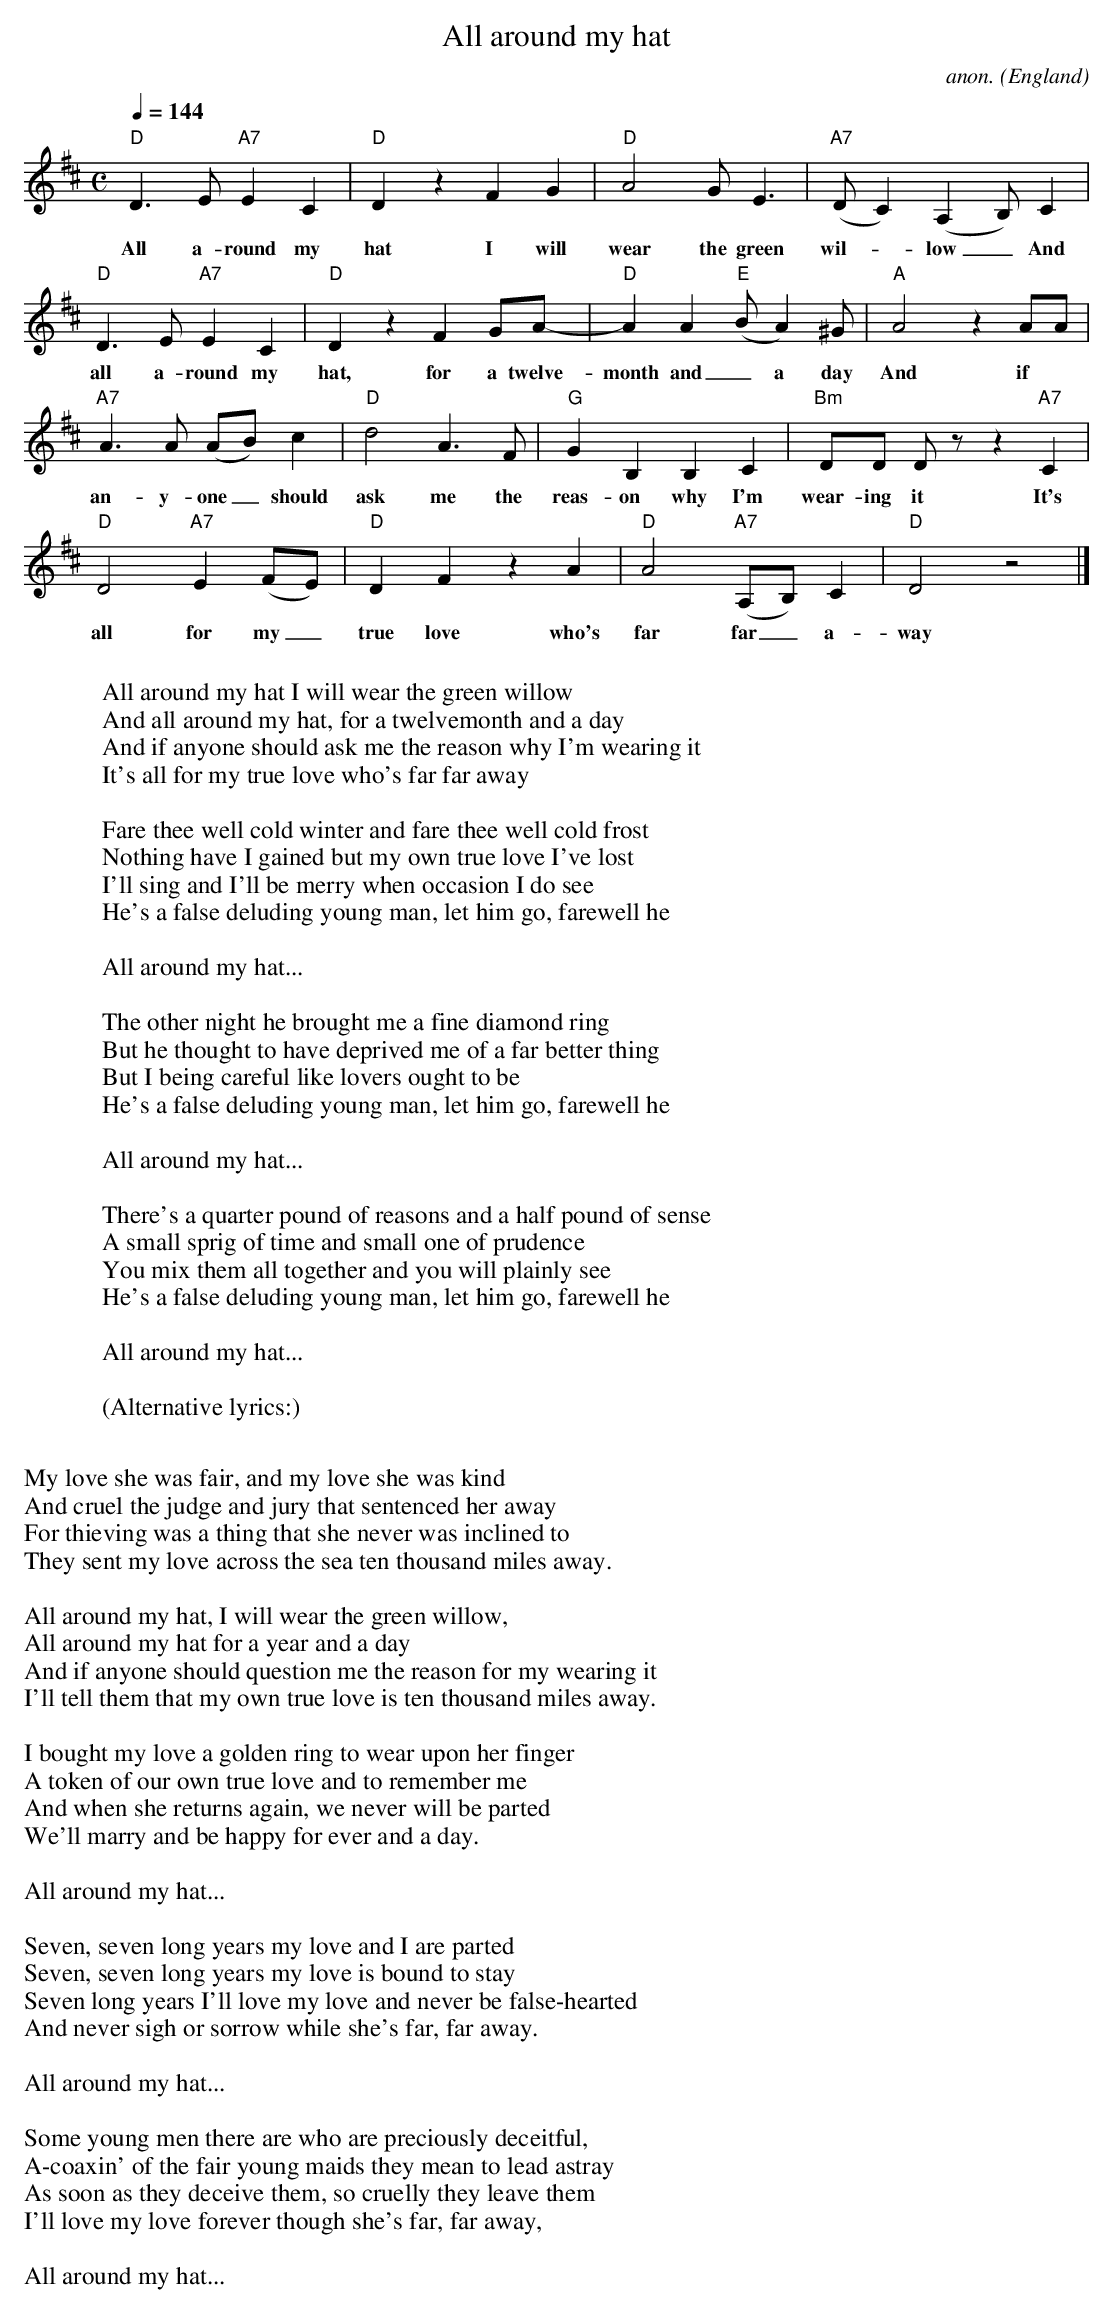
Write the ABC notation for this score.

X:1
T:All around my hat
C:anon.
O:England
M:C
L:1/4
Q:1/4=144
K:D
"D"D>E"A7"EC|"D"D z FG|"D"A2G<E|"A7"(D/C)(A,B,/)C|
w:All a-round my hat I will wear the green wil-_low_ And
"D"D>E"A7"EC|"D"D z FG/A/-|"D"AA"E"(B/A)^G/|"A"A2 z A/A/|
w:all a-round my hat, for a twelve-month and_ a day And if
"A7"A>A (A/B/)c|"D"d2A>F|"G"GB,B,C|"Bm"D/D/ D/ z/ z "A7"C|
w:an-y-one_ should ask me the reas-on why I'm wear-ing it It's
"D"D2"A7"E(F/E/)|"D"DF z A|"D"A2"A7"(A,/B,/)C|"D"D2 z2|]
w:all for my_ true love who's far far_ a-way
W:
W:  All around my hat I will wear the green willow
W:  And all around my hat, for a twelvemonth and a day
W:  And if anyone should ask me the reason why I'm wearing it
W:  It's all for my true love who's far far away
W:
W:Fare thee well cold winter and fare thee well cold frost
W:Nothing have I gained but my own true love I've lost
W:I'll sing and I'll be merry when occasion I do see
W:He's a false deluding young man, let him go, farewell he
W:
W:  All around my hat...
W:
W:The other night he brought me a fine diamond ring
W:But he thought to have deprived me of a far better thing
W:But I being careful like lovers ought to be
W:He's a false deluding young man, let him go, farewell he
W:
W:  All around my hat...
W:
W:There's a quarter pound of reasons and a half pound of sense
W:A small sprig of time and small one of prudence
W:You mix them all together and you will plainly see
W:He's a false deluding young man, let him go, farewell he
W:
W:  All around my hat...
W:
W:(Alternative lyrics:)
W:
W:My love she was fair, and my love she was kind
W:And cruel the judge and jury that sentenced her away
W:For thieving was a thing that she never was inclined to
W:They sent my love across the sea ten thousand miles away.
W:
W:  All around my hat, I will wear the green willow,
W:  All around my hat for a year and a day
W:  And if anyone should question me the reason for my wearing it
W:  I'll tell them that my own true love is ten thousand miles away.
W:
W:I bought my love a golden ring to wear upon her finger
W:A token of our own true love and to remember me
W:And when she returns again, we never will be parted
W:We'll marry and be happy for ever and a day.
W:
W:  All around my hat...
W:
W:Seven, seven long years my love and I are parted
W:Seven, seven long years my love is bound to stay
W:Seven long years I'll love my love and never be false-hearted
W:And never sigh or sorrow while she's far, far away.
W:
W:  All around my hat...
W:
W:Some young men there are who are preciously deceitful,
W:A-coaxin' of the fair young maids they mean to lead astray
W:As soon as they deceive them, so cruelly they leave them
W:I'll love my love forever though she's far, far away,
W:
W:  All around my hat...
